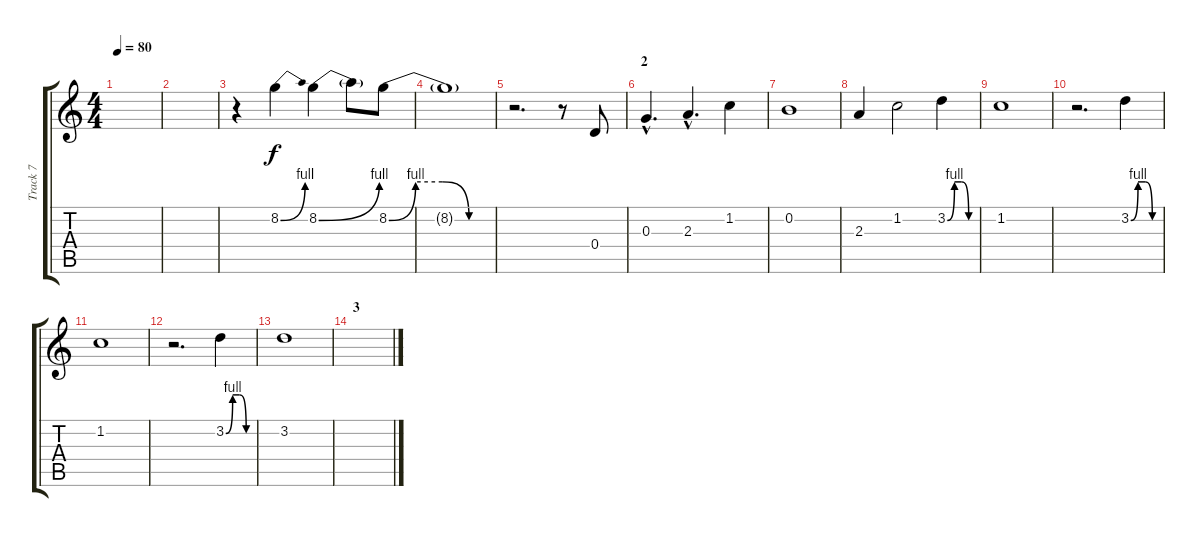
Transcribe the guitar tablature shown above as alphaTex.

\track ("Track 7" "Track 7") {instrument electricguitarjazz}
\staff {score tabs}
\tuning (E4 B3 G3 D3 A2 E2) {hide}
\ts (4 4)
\tempo 80
\clef g2
\ks c
|
|
r.4 8.2{be (bend 0 0 60 4)}.4 8.2{be (bend 0 0 60 4)}.4 8.2{t}.8 8.2{be (custom 0 0 15 4 30 4 45 0 60 0)}.8 |
8.2{t}.1 |
r.2{d} r.8 0.4.8 |
\section ("" "2")
0.3{hac}.4{d} 2.3{hac}.4{d} 1.2.4 |
0.2.1 |
2.3.4 1.2.2 3.2{be (custom 0 0 15 4 30 4 45 0 60 0)}.4 |
1.2.1 |
r.2{d} 3.2{be (custom 0 0 15 4 30 4 45 0 60 0)}.4 |
1.2.1 |
r.2{d} 3.2{be (custom 0 0 15 4 30 4 45 0 60 0)}.4 |
3.2.1 |
\section ("" "3")
